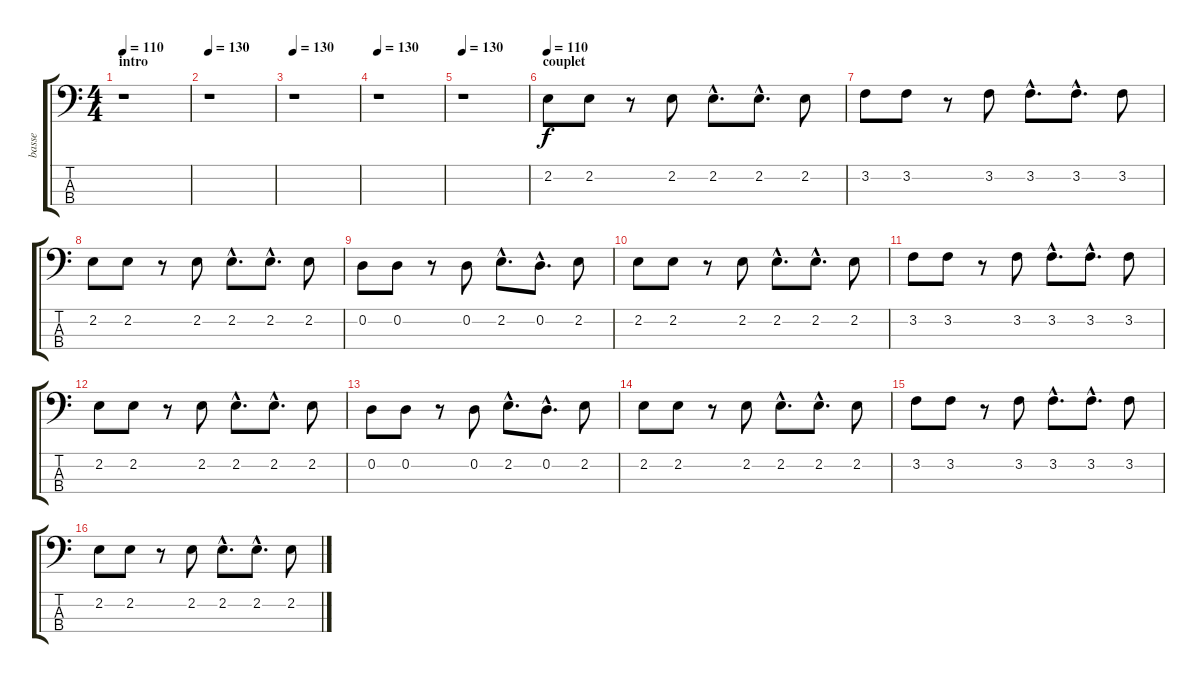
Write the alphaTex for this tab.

\track ("basse" "basse") {instrument electricbassfinger}
\staff {score tabs}
\tuning (G2 D2 A1 E1) {hide}
\ts (4 4)
\section ("" "intro")
\tempo 110
\tempo 130
\tempo 110
\clef f4
\ks c
r.1{dy f instrument electricbassfinger} |
\tempo 130
r.1 |
\tempo 130
r.1 |
\tempo 130
r.1 |
\tempo 130
r.1 |
\section ("" "couplet")
\tempo 110
2.2.8 2.2.8 r.8 2.2.8 2.2{hac}.8{d} 2.2{hac}.8{d} 2.2.8 |
3.2.8 3.2.8 r.8 3.2.8 3.2{hac}.8{d} 3.2{hac}.8{d} 3.2.8 |
2.2.8 2.2.8 r.8 2.2.8 2.2{hac}.8{d} 2.2{hac}.8{d} 2.2.8 |
0.2.8 0.2.8 r.8 0.2.8 2.2{hac}.8{d} 0.2{hac}.8{d} 2.2.8 |
2.2.8 2.2.8 r.8 2.2.8 2.2{hac}.8{d} 2.2{hac}.8{d} 2.2.8 |
3.2.8 3.2.8 r.8 3.2.8 3.2{hac}.8{d} 3.2{hac}.8{d} 3.2.8 |
2.2.8 2.2.8 r.8 2.2.8 2.2{hac}.8{d} 2.2{hac}.8{d} 2.2.8 |
0.2.8 0.2.8 r.8 0.2.8 2.2{hac}.8{d} 0.2{hac}.8{d} 2.2.8 |
2.2.8 2.2.8 r.8 2.2.8 2.2{hac}.8{d} 2.2{hac}.8{d} 2.2.8 |
3.2.8 3.2.8 r.8 3.2.8 3.2{hac}.8{d} 3.2{hac}.8{d} 3.2.8 |
2.2.8 2.2.8 r.8 2.2.8 2.2{hac}.8{d} 2.2{hac}.8{d} 2.2.8
